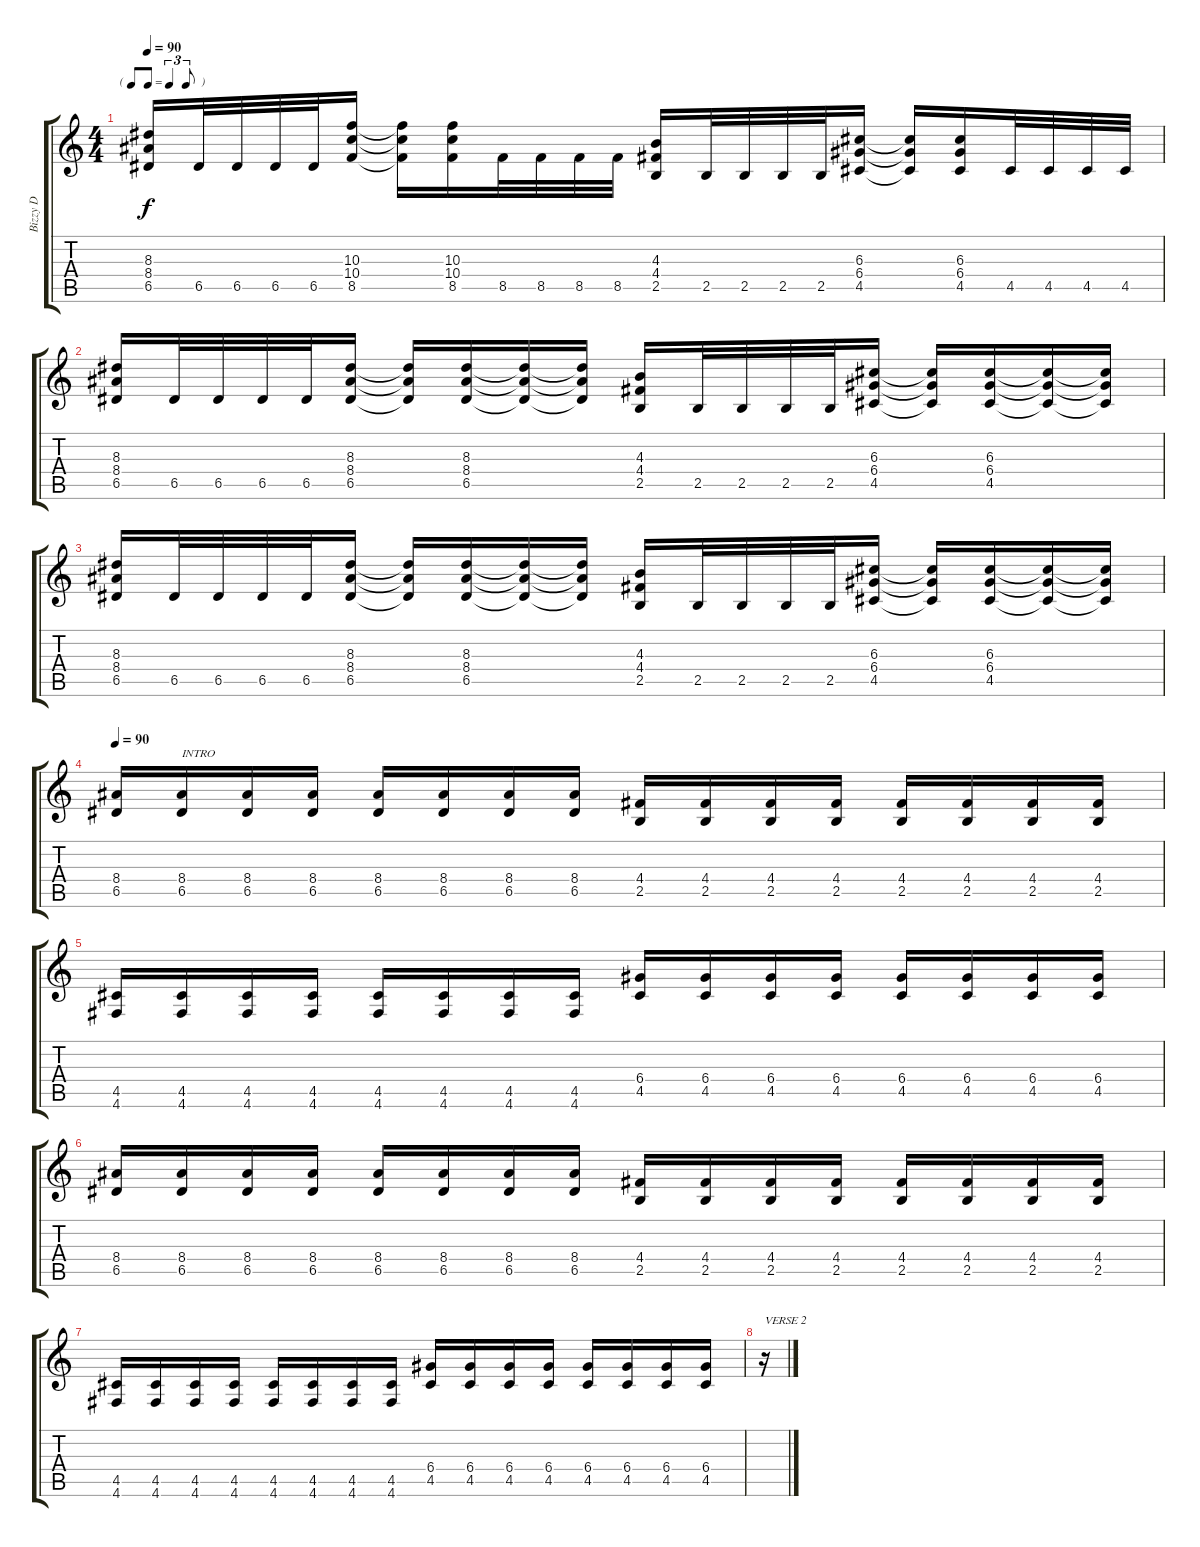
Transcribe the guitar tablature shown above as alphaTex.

\track ("Bizzy D" "Bizzy D") {instrument distortionguitar}
\staff {score tabs}
\tuning (E4 B3 G3 D3 A2 D2) {hide}
\ts (4 4)
\tf triplet8th
\tempo 90
\clef g2
\ks c
(8.3 8.4 6.5).16{dy f instrument distortionguitar} 6.5.32{instrument electricguitarmuted} 6.5.32 6.5.32 6.5.32 (10.3 10.4 8.5).16{instrument distortionguitar} (10.3{t} 10.4{t} 8.5{t}).16 (10.3 10.4 8.5).16 8.5.32{instrument electricguitarmuted} 8.5.32 8.5.32 8.5.32 (4.3 4.4 2.5).16{instrument distortionguitar} 2.5.32{instrument electricguitarmuted} 2.5.32 2.5.32 2.5.32 (6.3 6.4 4.5).16{instrument distortionguitar} (6.3{t} 6.4{t} 4.5{t}).16 (6.3 6.4 4.5).16 4.5.32{instrument electricguitarmuted} 4.5.32 4.5.32 4.5.32 |
(8.3 8.4 6.5).16{instrument distortionguitar} 6.5.32{instrument electricguitarmuted} 6.5.32 6.5.32 6.5.32 (8.3 8.4 6.5).16{instrument distortionguitar} (8.3{t} 8.4{t} 6.5{t}).16 (8.3 8.4 6.5).16 (8.3{t} 8.4{t} 6.5{t}).16 (8.3{t} 8.4{t} 6.5{t}).16 (4.3 4.4 2.5).16 2.5.32{instrument electricguitarmuted} 2.5.32 2.5.32 2.5.32 (6.3 6.4 4.5).16{instrument distortionguitar} (6.3{t} 6.4{t} 4.5{t}).16 (6.3 6.4 4.5).16 (6.3{t} 6.4{t} 4.5{t}).16 (6.3{t} 6.4{t} 4.5{t}).16 |
(8.3 8.4 6.5).16{instrument distortionguitar} 6.5.32{instrument electricguitarmuted} 6.5.32 6.5.32 6.5.32 (8.3 8.4 6.5).16{instrument distortionguitar} (8.3{t} 8.4{t} 6.5{t}).16 (8.3 8.4 6.5).16 (8.3{t} 8.4{t} 6.5{t}).16 (8.3{t} 8.4{t} 6.5{t}).16 (4.3 4.4 2.5).16 2.5.32{instrument electricguitarmuted} 2.5.32 2.5.32 2.5.32 (6.3 6.4 4.5).16{instrument distortionguitar} (6.3{t} 6.4{t} 4.5{t}).16 (6.3 6.4 4.5).16 (6.3{t} 6.4{t} 4.5{t}).16 (6.3{t} 6.4{t} 4.5{t}).16 |
\tempo 90
(8.4 6.5).16 (8.4 6.5).16{txt "INTRO"} (8.4 6.5).16 (8.4 6.5).16 (8.4 6.5).16 (8.4 6.5).16 (8.4 6.5).16 (8.4 6.5).16 (4.4 2.5).16 (4.4 2.5).16 (4.4 2.5).16 (4.4 2.5).16 (4.4 2.5).16 (4.4 2.5).16 (4.4 2.5).16 (4.4 2.5).16 |
(4.5 4.6).16 (4.5 4.6).16 (4.5 4.6).16 (4.5 4.6).16 (4.5 4.6).16 (4.5 4.6).16 (4.5 4.6).16 (4.5 4.6).16 (6.4 4.5).16 (6.4 4.5).16 (6.4 4.5).16 (6.4 4.5).16 (6.4 4.5).16 (6.4 4.5).16 (6.4 4.5).16 (6.4 4.5).16 |
(8.4 6.5).16 (8.4 6.5).16 (8.4 6.5).16 (8.4 6.5).16 (8.4 6.5).16 (8.4 6.5).16 (8.4 6.5).16 (8.4 6.5).16 (4.4 2.5).16 (4.4 2.5).16 (4.4 2.5).16 (4.4 2.5).16 (4.4 2.5).16 (4.4 2.5).16 (4.4 2.5).16 (4.4 2.5).16 |
(4.5 4.6).16 (4.5 4.6).16 (4.5 4.6).16 (4.5 4.6).16 (4.5 4.6).16 (4.5 4.6).16 (4.5 4.6).16 (4.5 4.6).16 (6.4 4.5).16 (6.4 4.5).16 (6.4 4.5).16 (6.4 4.5).16 (6.4 4.5).16 (6.4 4.5).16 (6.4 4.5).16 (6.4 4.5).16 |
r.16{txt "VERSE 2"}
